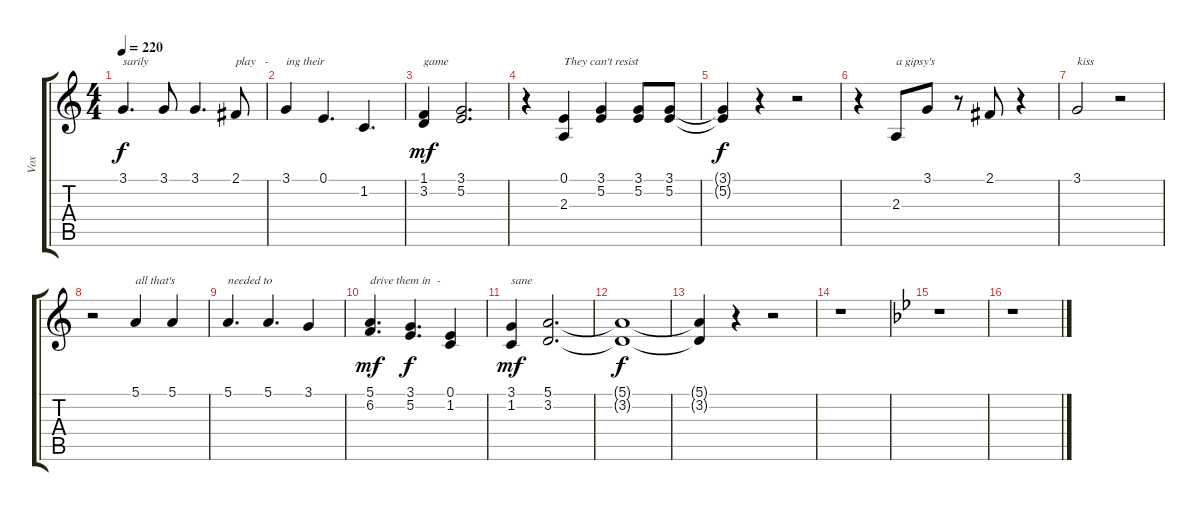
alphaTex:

\track ("Vox" "Vox") {instrument violin}
\staff {score tabs}
\tuning (E4 B3 G3 D3 A2 E2) {hide}
\ts (4 4)
\tempo 220
\clef g2
\ks aminor
3.1.4{d txt "sarily" dy f} 3.1.8 3.1.4{d} 2.1.8{txt "play   -"} |
3.1.4{txt "ing their"} 0.1.4{d} 1.2.4{d} |
(1.1 3.2).4{txt "game" dy mf} (3.1 5.2).2{d} |
r.4 (0.1 2.3).4{txt "They can't resist"} (3.1 5.2).4 (3.1 5.2).8 (3.1 5.2).8 |
(3.1{t} 5.2{t}).4{dy f} r.4 r.2 |
r.4 2.3.8{txt "a gipsy's"} 3.1.8 r.8 2.1.8 r.4 |
3.1.2{txt "kiss"} r.2 |
r.2 5.1.4{txt "all that's"} 5.1.4 |
5.1.4{d txt "needed to"} 5.1.4{d} 3.1.4 |
(5.1 6.2).4{d txt "drive them in  -" dy mf} (3.1 5.2).4{d dy f} (0.1 1.2).4 |
(3.1 1.2).4{txt "sane" dy mf} (5.1 3.2).2{d} |
(5.1{t} 3.2{t}).1{dy f} |
(5.1{t} 3.2{t}).4 r.4 r.2 |
r.1 |
\ks gminor
r.1 |
r.1
